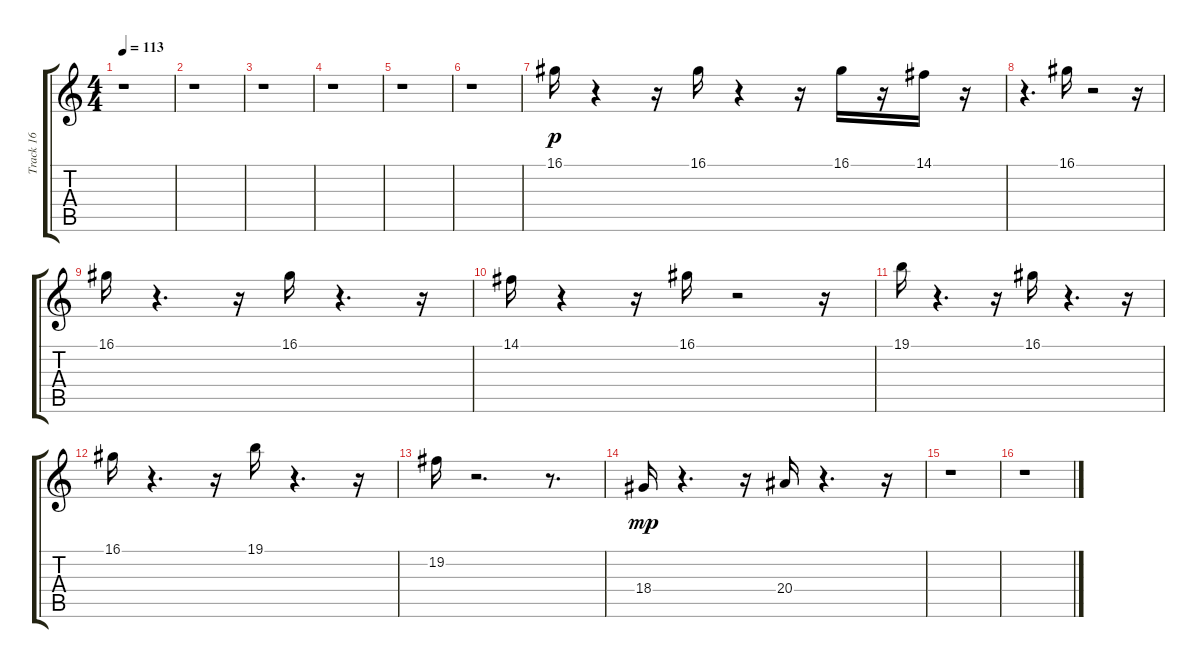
\track ("Track 16" "Track 16") {instrument musicbox}
\staff {score tabs}
\tuning (E4 B3 G3 D3 A2 E2) {hide}
\ts (4 4)
\tempo 113
\clef g2
\ks c
r.1{dy p} |
r.1 |
r.1 |
r.1 |
r.1 |
r.1 |
16.1.16 r.4 r.16 16.1.16 r.4 r.16 16.1.16 r.16 14.1.16 r.16 |
r.4{d} 16.1.16 r.2 r.16 |
16.1.16 r.4{d} r.16 16.1.16 r.4{d} r.16 |
14.1.16 r.4 r.16 16.1.16 r.2 r.16 |
19.1.16 r.4{d} r.16 16.1.16 r.4{d} r.16 |
16.1.16 r.4{d} r.16 19.1.16 r.4{d} r.16 |
19.2.16 r.2{d} r.8{d} |
18.4.16{dy mp} r.4{d} r.16 20.4.16 r.4{d} r.16 |
r.1 |
r.1
